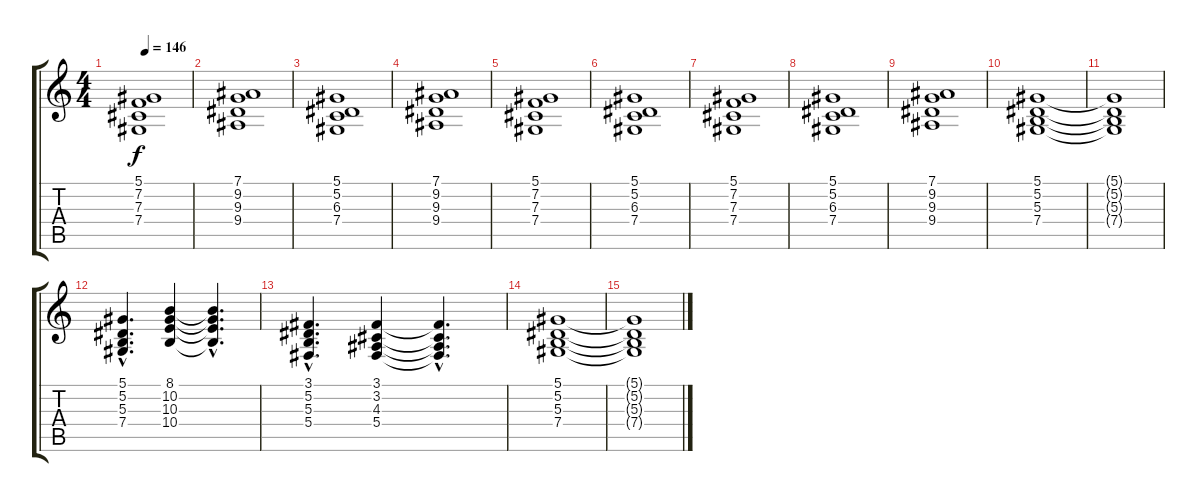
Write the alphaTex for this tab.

\track "" {instrument stringensemble1}
\staff {score tabs}
\tuning (Eb4 Bb3 Gb3 Db3 Ab2 Eb2) {hide}
\ts (4 4)
\tempo 146
\clef g2
\ks c
(5.1 7.2 7.3 7.4).1{dy f} |
(7.1 9.2 9.3 9.4).1 |
(5.1 5.2 6.3 7.4).1 |
(7.1 9.2 9.3 9.4).1 |
(5.1 7.2 7.3 7.4).1 |
(5.1 5.2 6.3 7.4).1 |
(5.1 7.2 7.3 7.4).1 |
(5.1 5.2 6.3 7.4).1 |
(7.1 9.2 9.3 9.4).1 |
(5.1 5.2 5.3 7.4).1 |
(5.1{t} 5.2{t} 5.3{t} 7.4{t}).1 |
(5.1{hac} 5.2{hac} 5.3{hac} 7.4{hac}).4{d} (8.1 10.2 10.3 10.4).4 (8.1{hac t} 10.2{hac t} 10.3{hac t} 10.4{hac t}).4{d} |
(3.1{hac} 5.2{hac} 5.3{hac} 5.4{hac}).4{d} (3.1 3.2 4.3 5.4).4 (3.1{hac t} 3.2{hac t} 4.3{hac t} 5.4{hac t}).4{d} |
(5.1 5.2 5.3 7.4).1 |
(5.1{t} 5.2{t} 5.3{t} 7.4{t}).1
